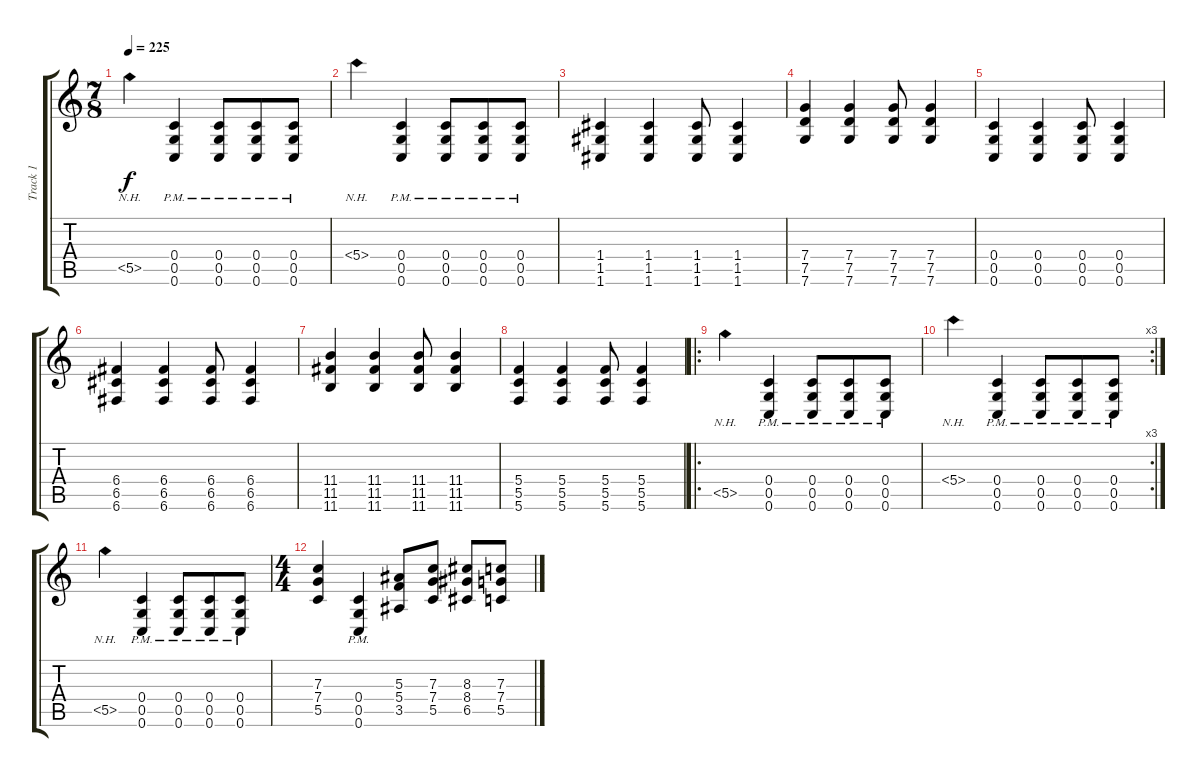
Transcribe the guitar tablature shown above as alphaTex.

\track ("Track 1" "Track 1") {instrument distortionguitar}
\staff {score tabs}
\tuning (D4 A3 F3 C3 G2 C2) {hide}
\ts (7 8)
\tempo 225
\clef g2
\ks c
5.5{nh}.4{dy f} (0.4{pm} 0.5{pm} 0.6{pm}).4 (0.4{pm} 0.5{pm} 0.6{pm}).8 (0.4{pm} 0.5{pm} 0.6{pm}).8 (0.4{pm} 0.5{pm} 0.6{pm}).8 |
5.4{nh}.4 (0.4{pm} 0.5{pm} 0.6{pm}).4 (0.4{pm} 0.5{pm} 0.6{pm}).8 (0.4{pm} 0.5{pm} 0.6{pm}).8 (0.4{pm} 0.5{pm} 0.6{pm}).8 |
(1.4 1.5 1.6).4 (1.4 1.5 1.6).4 (1.4 1.5 1.6).8 (1.4 1.5 1.6).4 |
(7.4 7.5 7.6).4 (7.4 7.5 7.6).4 (7.4 7.5 7.6).8 (7.4 7.5 7.6).4 |
(0.4 0.5 0.6).4 (0.4 0.5 0.6).4 (0.4 0.5 0.6).8 (0.4 0.5 0.6).4 |
(6.4 6.5 6.6).4 (6.4 6.5 6.6).4 (6.4 6.5 6.6).8 (6.4 6.5 6.6).4 |
(11.4 11.5 11.6).4 (11.4 11.5 11.6).4 (11.4 11.5 11.6).8 (11.4 11.5 11.6).4 |
(5.4 5.5 5.6).4 (5.4 5.5 5.6).4 (5.4 5.5 5.6).8 (5.4 5.5 5.6).4 |
\ro
5.5{nh}.4 (0.4{pm} 0.5{pm} 0.6{pm}).4 (0.4{pm} 0.5{pm} 0.6{pm}).8 (0.4{pm} 0.5{pm} 0.6{pm}).8 (0.4{pm} 0.5{pm} 0.6{pm}).8 |
\rc 3
5.4{nh}.4 (0.4{pm} 0.5{pm} 0.6{pm}).4 (0.4{pm} 0.5{pm} 0.6{pm}).8 (0.4{pm} 0.5{pm} 0.6{pm}).8 (0.4{pm} 0.5{pm} 0.6{pm}).8 |
5.5{nh}.4 (0.4{pm} 0.5{pm} 0.6{pm}).4 (0.4{pm} 0.5{pm} 0.6{pm}).8 (0.4{pm} 0.5{pm} 0.6{pm}).8 (0.4{pm} 0.5{pm} 0.6{pm}).8 |
\ts (4 4)
(7.3 7.4 5.5).4 (0.4{pm} 0.5{pm} 0.6{pm}).4 (5.3 5.4 3.5).8 (7.3 7.4 5.5).8 (8.3 8.4 6.5).8 (7.3 7.4 5.5).8
